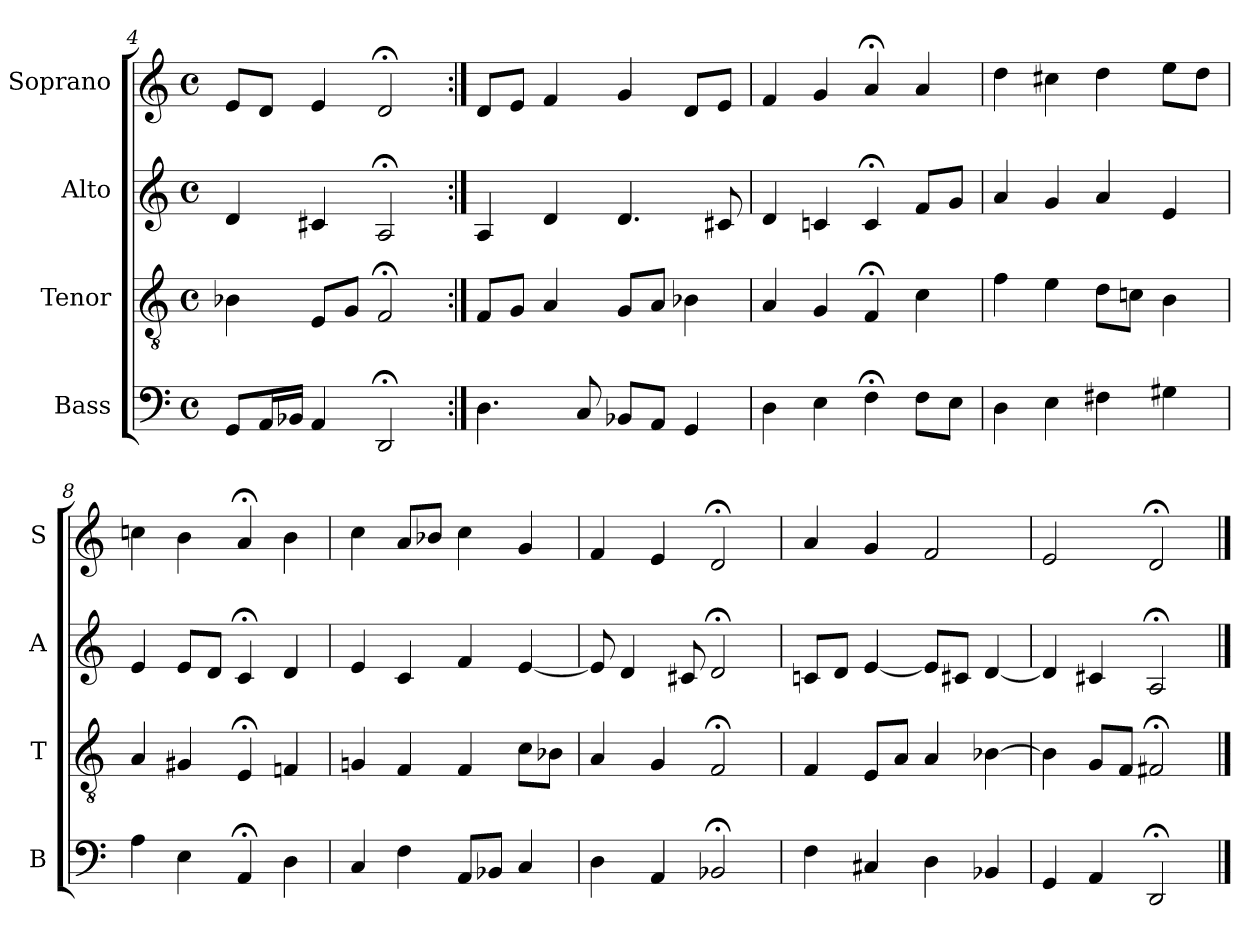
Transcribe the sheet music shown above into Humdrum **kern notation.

**kern	**kern	**kern	**kern
*part4	*part3	*part2	*part1
*staff4	*staff3	*staff2	*staff1
*I"Bass	*I"Tenor	*I"Alto	*I"Soprano
*I'B	*I'T	*I'A	*I'S
*clefF4	*clefGv2	*clefG2	*clefG2
*k[]	*k[]	*k[]	*k[]
*D:dor	*D:dor	*D:dor	*D:dor
*M4/4	*M4/4	*M4/4	*M4/4
*met(c)	*met(c)	*met(c)	*met(c)
=4	=4	=4	=4
8GGL	4B-X	4d	8eL
16AAL	.	.	8dJ
16BB-XJJ	.	.	.
4AA	8EL	4c#X	4e
.	8GJ	.	.
2DD;<	2F;<	2A;<	2d;<
=5:|!	=5:|!	=5:|!	=5:|!
4.D	8FL	4A	8dL
.	8GJ	.	8eJ
.	4A	4d	4f
8C	.	.	.
8BB-XL	8GL	4.d	4g
8AAJ	8AJ	.	.
4GG	4B-X	.	8dL
.	.	8c#X	8eJ
=6	=6	=6	=6
4D	4A	4d	4f
4E	4G	4cn	4g
4F;<	4F;<	4c;<	4a;<
8FL	4c	8fL	4a
8EJ	.	8gJ	.
=7	=7	=7	=7
4D	4f	4a	4dd
4E	4e	4g	4cc#X
4F#X	8dL	4a	4dd
.	8cnJ	.	.
4G#X	4B	4e	8eeL
.	.	.	8ddJ
=8	=8	=8	=8
4A	4A	4e	4ccn
4E	4G#X	8eL	4b
.	.	8dJ	.
4AA;<	4E;<	4c;<	4a;<
4D	4Fn	4d	4b
=9	=9	=9	=9
4C	4Gn	4e	4cc
4F	4F	4c	8aL
.	.	.	8b-XJ
8AAL	4F	4f	4cc
8BB-XJ	.	.	.
4C	8cL	[4e	4g
.	8B-XJ	.	.
=10	=10	=10	=10
4D	4A	8e]	4f
.	.	4d	.
4AA	4G	.	4e
.	.	8c#X	.
2BB-X;<	2F;<	2d;<	2d;<
=11	=11	=11	=11
4F	4F	8cnL	4a
.	.	8dJ	.
4C#X	8EL	[4e	4g
.	8AJ	.	.
4D	4A	8eL]	2f
.	.	8c#XJ	.
4BB-X	[4B-X	[4d	.
=12	=12	=12	=12
4GG	4B-]	4d]	2e
4AA	8GL	4c#X	.
.	8FJ	.	.
2DD;<	2F#X;<	2A;<	2d;<
==	==	==	==
*-	*-	*-	*-
